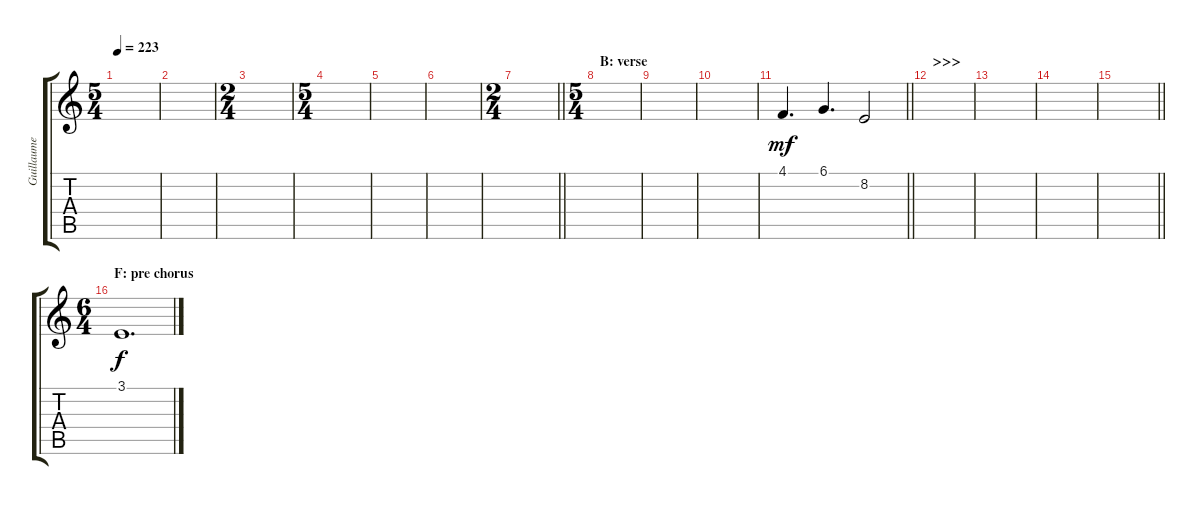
\track ("Guillaume Lead" "Guillaume ") {instrument bassoon}
\staff {score tabs}
\tuning (Db4 Ab3 E3 B2 Gb2 B1) {hide}
\ts (5 4)
\tempo 223
\clef g2
\ks c
|
|
\ts (2 4)
|
\ts (5 4)
|
|
|
\ts (2 4)
\barLineRight lightlight
|
\ts (5 4)
\section ("" "B: verse")
|
|
|
\barLineRight lightlight
4.1.4{d dy mf} 6.1.4{d} 8.2.2 |
\section ("" ">>>")
|
|
|
\barLineRight lightlight
|
\ts (6 4)
\section ("" "F: pre chorus")
3.1.1{d dy f volume 11 instrument choiraahs}
